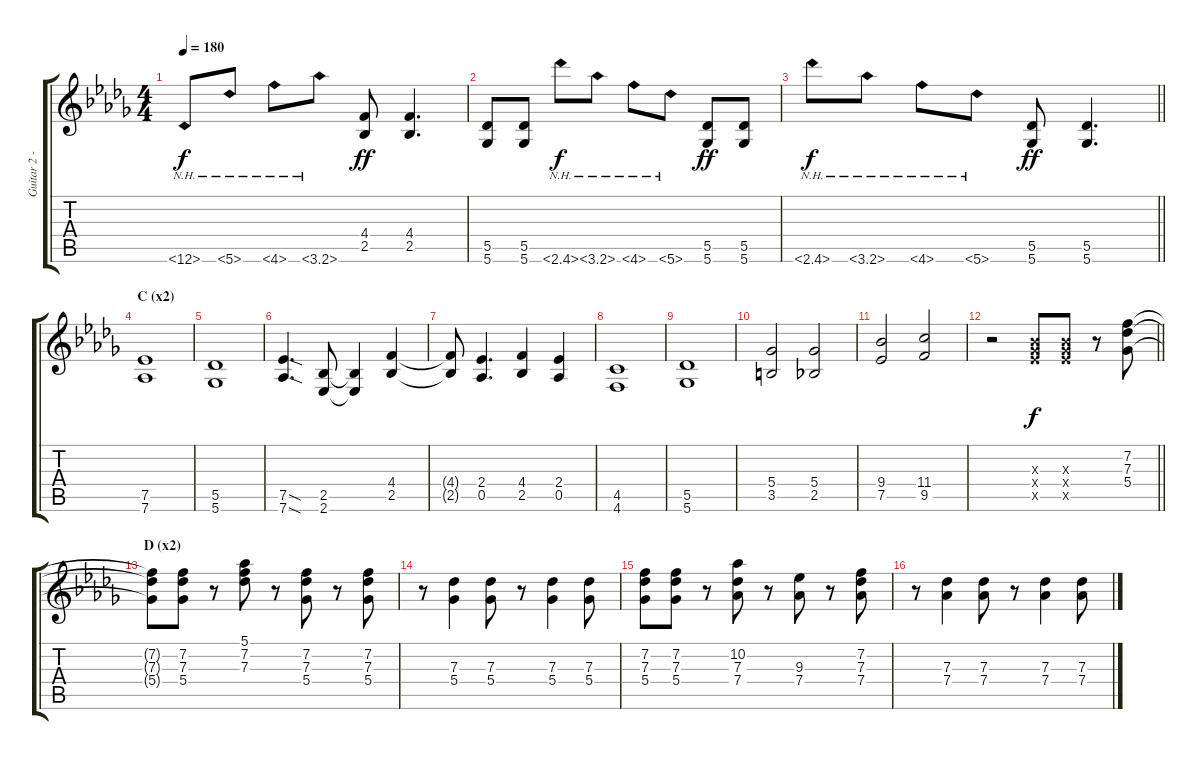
\track ("Guitar 2 - Sunao" "Guitar 2 -") {instrument distortionguitar}
\staff {score tabs}
\tuning (Eb4 Bb3 Gb3 Db3 Ab2 Db2) {hide}
\ts (4 4)
\tempo 180
\clef g2
\ks db
6.6{nh}.8{dy f} 5.6{nh}.8 4.6{nh}.8 3.6{nh}.8 (4.4 2.5).8{dy ff} (4.4 2.5).4{d} |
(5.5 5.6).8 (5.5 5.6).8 2.6{nh}.8{dy f} 3.6{nh}.8 4.6{nh}.8 5.6{nh}.8 (5.5 5.6).8{dy ff} (5.5 5.6).8 |
\barLineRight lightlight
2.6{nh}.8{dy f} 3.6{nh}.8 4.6{nh}.8 5.6{nh}.8 (5.5 5.6).8{dy ff} (5.5 5.6).4{d} |
\section ("" "C (x2)")
(7.5 7.6).1 |
(5.5 5.6).1 |
(7.5{sod} 7.6{sod}).4{d} (2.5 2.6).8 (2.5{t} 2.6{t}).4 (4.4 2.5).4 |
(4.4{t} 2.5{t}).8 (2.4 0.5).4{d} (4.4 2.5).4 (2.4 0.5).4 |
(4.5 4.6).1 |
(5.5 5.6).1 |
(5.4 3.5).2 (5.4 2.5).2 |
(9.4 7.5).2 (11.4 9.5).2 |
\barLineRight lightlight
r.2 (4.3{x} 5.4{x} 7.5{x}).8{dy f} (4.3{x} 5.4{x} 7.5{x}).8 r.8 (7.2 7.3 5.4).8 |
\section ("" "D (x2)")
(7.2{t} 7.3{t} 5.4{t}).8 (7.2 7.3 5.4).8 r.8 (5.1 7.2 7.3).8 r.8 (7.2 7.3 5.4).8 r.8 (7.2 7.3 5.4).8 |
r.8 (7.3 5.4).4 (7.3 5.4).8 r.8 (7.3 5.4).4 (7.3 5.4).8 |
(7.2 7.3 5.4).8 (7.2 7.3 5.4).8 r.8 (10.2 7.3 7.4).8 r.8 (9.3 7.4).8 r.8 (7.2 7.3 7.4).8 |
r.8 (7.3 7.4).4 (7.3 7.4).8 r.8 (7.3 7.4).4 (7.3 7.4).8
